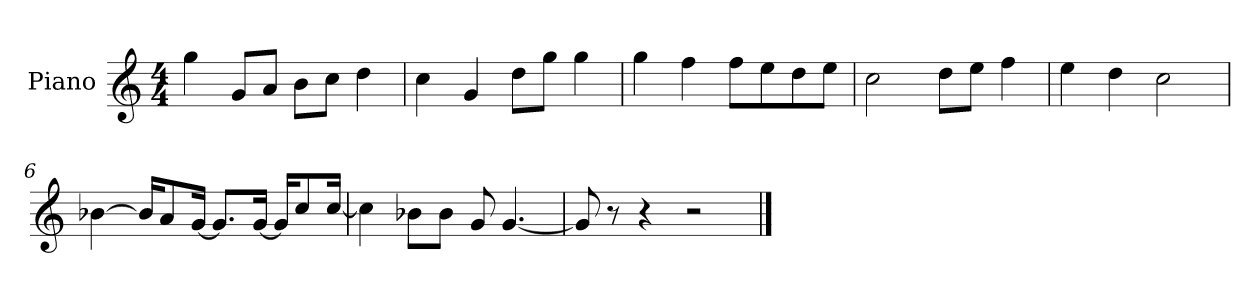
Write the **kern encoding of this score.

**kern
*part1
*staff1
*I"Piano
*I'P-no
*clefG2
*k[]
*M4/4
*MM90
=1
4gg\
8g/L
8a/J
8b\L
8cc\J
4dd\
=2
4cc\
4g/
8dd\L
8gg\J
4gg\
=3
4gg\
4ff\
8ff\L
8ee\
8dd\
8ee\J
=4
2cc\
8dd\L
8ee\J
4ff\
=5
4ee\
4dd\
2cc\
=6
[4b-X\
16b-/KL]
8a/
[16g/Jk
8.g/L]
[16g/Jk
16g/KL]
8cc/
[16cc/Jk
!!LO:LB:g=z
=7
4cc\]
8b-X\L
8b-\J
8g/
[4.g/
=8
8g/]
8r
4r
2r
==
*-
